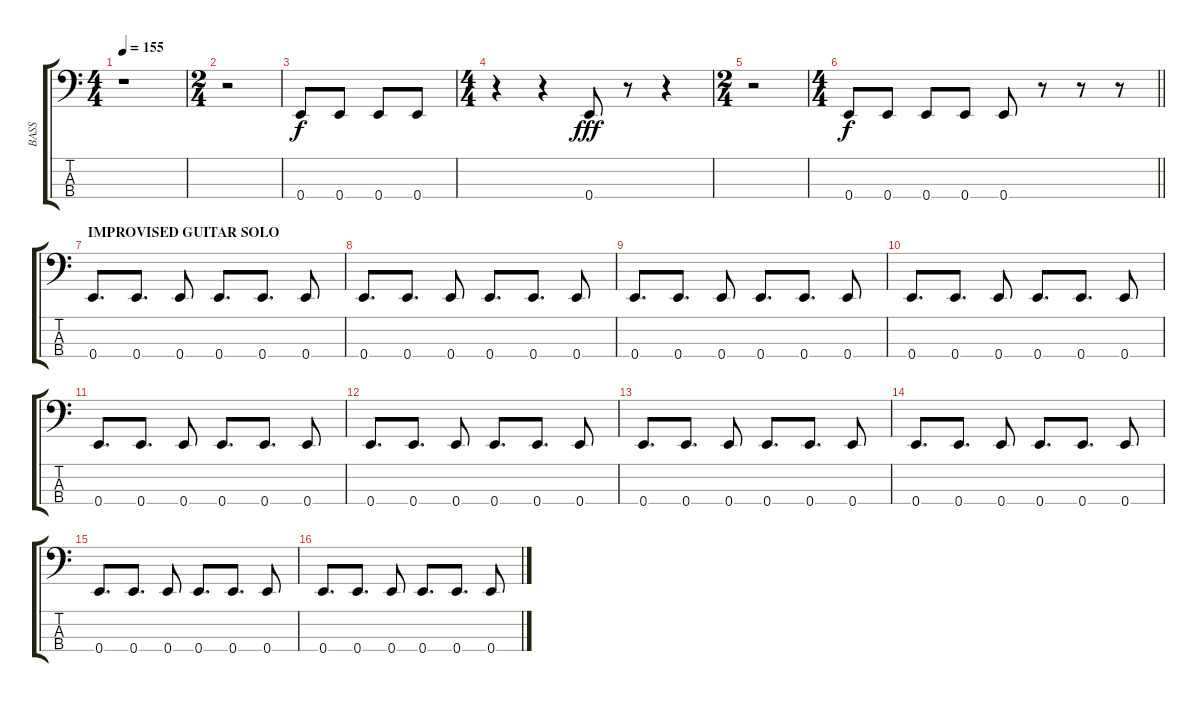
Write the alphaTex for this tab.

\track ("BASS" "BASS") {instrument overdrivenguitar}
\staff {score tabs}
\tuning (G2 D2 A1 E1) {hide}
\ts (4 4)
\tempo 155
\clef f4
\ks c
r.1{dy f} |
\ts (2 4)
r.2 |
0.4.8 0.4.8 0.4.8 0.4.8 |
\ts (4 4)
r.4 r.4 0.4.8{dy fff} r.8 r.4 |
\ts (2 4)
r.2 |
\ts (4 4)
\barLineRight lightlight
0.4.8{dy f} 0.4.8 0.4.8 0.4.8 0.4.8 r.8 r.8 r.8 |
\section ("" "IMPROVISED GUITAR SOLO")
0.4.8{d} 0.4.8{d} 0.4.8 0.4.8{d} 0.4.8{d} 0.4.8 |
0.4.8{d} 0.4.8{d} 0.4.8 0.4.8{d} 0.4.8{d} 0.4.8 |
0.4.8{d} 0.4.8{d} 0.4.8 0.4.8{d} 0.4.8{d} 0.4.8 |
0.4.8{d} 0.4.8{d} 0.4.8 0.4.8{d} 0.4.8{d} 0.4.8 |
0.4.8{d} 0.4.8{d} 0.4.8 0.4.8{d} 0.4.8{d} 0.4.8 |
0.4.8{d} 0.4.8{d} 0.4.8 0.4.8{d} 0.4.8{d} 0.4.8 |
0.4.8{d} 0.4.8{d} 0.4.8 0.4.8{d} 0.4.8{d} 0.4.8 |
0.4.8{d} 0.4.8{d} 0.4.8 0.4.8{d} 0.4.8{d} 0.4.8 |
0.4.8{d} 0.4.8{d} 0.4.8 0.4.8{d} 0.4.8{d} 0.4.8 |
0.4.8{d} 0.4.8{d} 0.4.8 0.4.8{d} 0.4.8{d} 0.4.8
